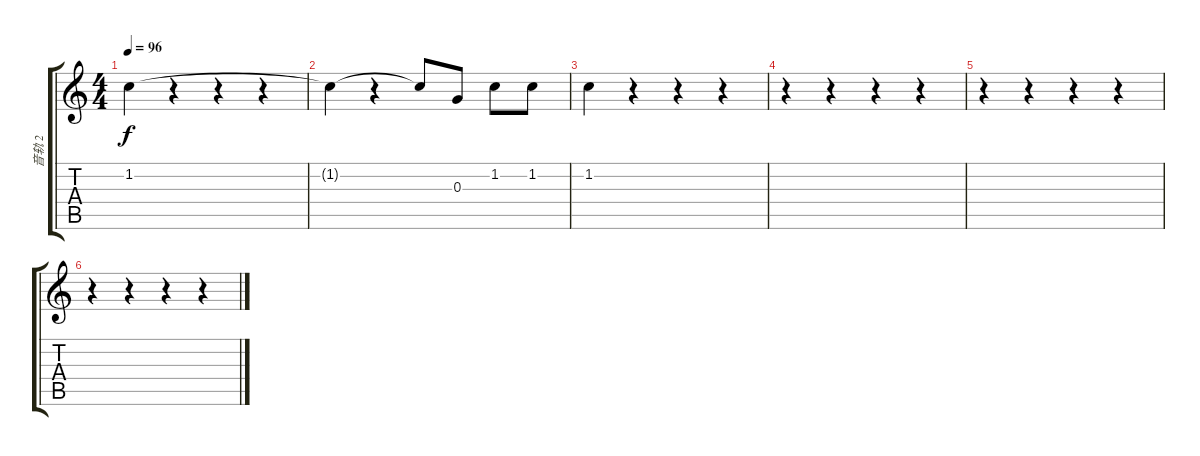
\track ("音轨 2" "音轨 2") {instrument contrabass}
\staff {score tabs}
\tuning (E4 B3 G3 D3 A2 E2) {hide}
\ts (4 4)
\tempo 96
\clef g2
\ks c
1.2.4{dy f} r.4 r.4 r.4 |
1.2{t}.4 r.4 1.2{t}.8 0.3.8 1.2.8 1.2.8 |
1.2.4 r.4 r.4 r.4 |
r.4 r.4 r.4 r.4 |
r.4 r.4 r.4 r.4 |
r.4 r.4 r.4 r.4
